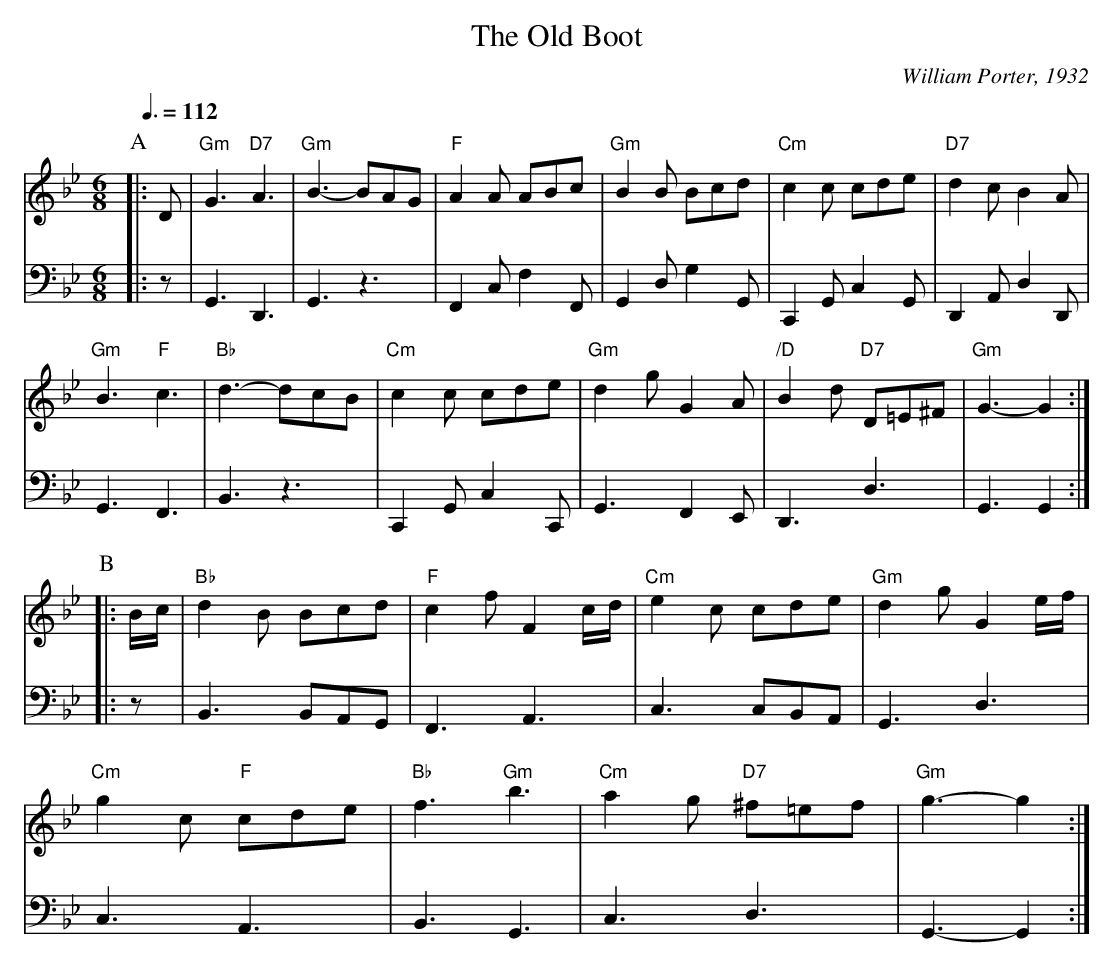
X:1
T:The Old Boot
C:William Porter, 1932
Q:3/8=112
M:6/8
L:1/8
K:Gm
P:A
V:1
|: D | "Gm"G3 "D7"A3 | "Gm"B3- BAG | "F"A2A ABc | "Gm"B2B Bcd | "Cm"c2c cde | "D7"d2c B2A |
"Gm"B3 "F"c3 | "Bb"d3- dcB | "Cm"c2c cde | "Gm"d2g G2A | "/D"B2d "D7"D=E^F | "Gm"G3- G2 :|
V:2 bass octave=-2
|: z | G3 D3 | G3 z3 | F2c f2F | G2d g2G | C2G c2G | D2A d2D |
G3 F3 | B3 z3 | C2G c2C | G3 F2E | D3 d3 | G3 G2 :|
P:B
V:1
|: B/c/ | "Bb"d2B Bcd | "F"c2f F2c/d/ | "Cm"e2c cde | "Gm"d2g G2e/f/ |
"Cm"g2c "F"cde | "Bb"f3 "Gm"b3 | "Cm"a2g "D7"^f=ef | "Gm"g3- g2 :|
V:2
|: z | B3 BAG | F3 A3 | c3 cBA | G3 d3 |
c3 A3 | B3 G3 | c3 d3 | G3- G2 :|
